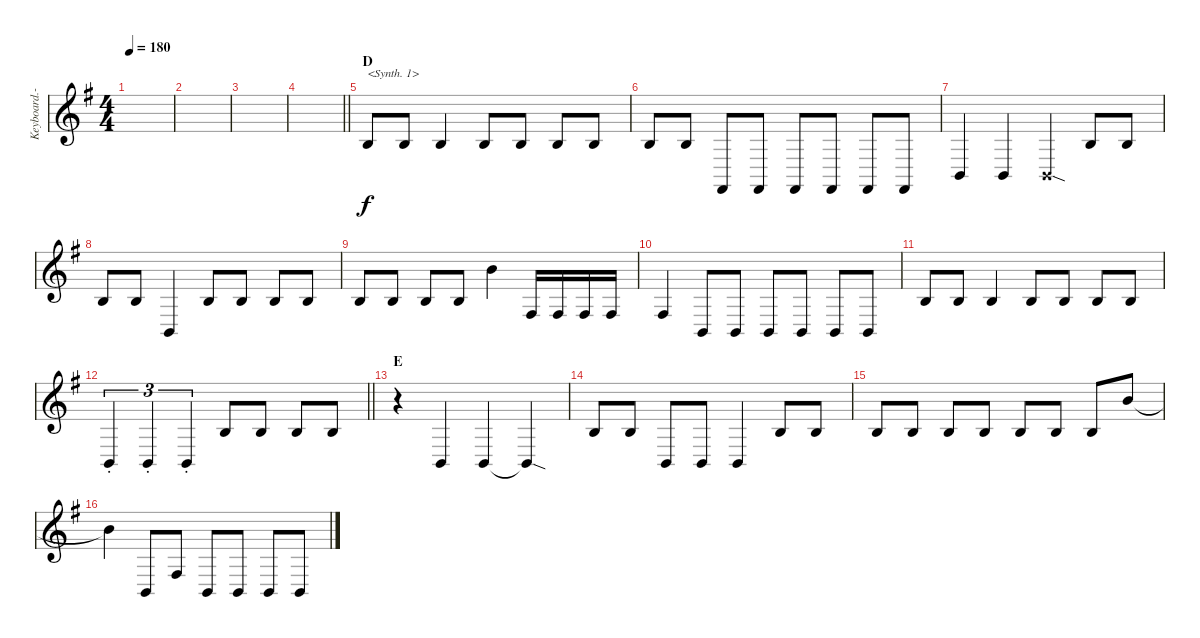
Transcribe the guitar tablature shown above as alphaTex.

\track ("Keyboard.-I" "Keyboard.-") {instrument lead2sawtooth}
\staff {score}
\tuning (B3 Gb3 D3 A2 E2 B1) {hide}
\ts (4 4)
\tempo 180
\clef g2
\ks g
|
|
|
\barLineRight lightlight
|
\section ("" "D")
0.1.8{txt "<Synth. 1>"} 0.1.8 0.1.4 0.1.8 0.1.8 0.1.8 0.1.8 |
0.1.8 0.1.8 2.5.8 2.5.8 2.5.8 2.5.8 2.5.8 2.5.8 |
2.4.4 2.4.4 2.4{sod x}.4 0.1.8 0.1.8 |
0.1.8 0.1.8 2.4.4 0.1.8 0.1.8 0.1.8 0.1.8 |
0.1.8 0.1.8 0.1.8 0.1.8 12.1.4 0.2.16 0.2.16 0.2.16 0.2.16 |
0.2.4 2.4.8 2.4.8 2.4.8 2.4.8 2.4.8 2.4.8 |
0.1.8 0.1.8 0.1.4 0.1.8 0.1.8 0.1.8 0.1.8 |
\barLineRight lightlight
2.4{st}.4{tu (3 2)} 2.4{st}.4{tu (3 2)} 2.4{st}.4{tu (3 2)} 0.1.8 0.1.8 0.1.8 0.1.8 |
\section ("" "E")
r.4 2.4.4 2.4.4 2.4{sod t}.4 |
0.1.8 0.1.8 2.4.8 2.4.8 2.4.4 0.1.8 0.1.8 |
0.1.8 0.1.8 0.1.8 0.1.8 0.1.8 0.1.8 0.1.8 12.1.8 |
12.1{t}.4 2.4.8 0.2.8 2.4.8 2.4.8 2.4.8 2.4.8
